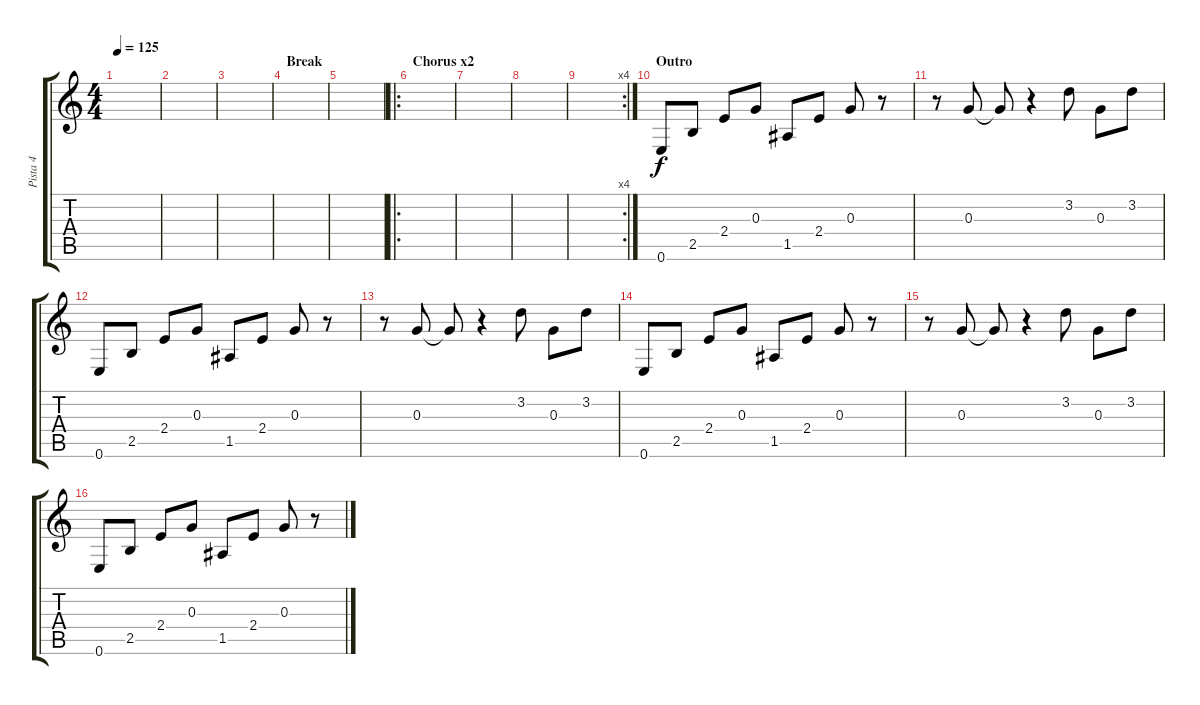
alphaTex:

\track ("Pista 4" "Pista 4") {instrument electricguitarclean}
\staff {score tabs}
\tuning (E4 B3 G3 D3 A2 E2) {hide}
\ts (4 4)
\tempo 125
\clef g2
\ks c
|
|
|
\section ("" "Break")
|
|
\ro
\section ("" "Chorus x2")
|
|
|
\rc 4
|
\section ("" "Outro")
0.6.8 2.5.8 2.4.8 0.3.8 1.5.8 2.4.8 0.3.8 r.8 |
r.8 0.3.8 0.3{t}.8 r.4 3.2.8 0.3.8 3.2.8 |
0.6.8 2.5.8 2.4.8 0.3.8 1.5.8 2.4.8 0.3.8 r.8 |
r.8 0.3.8 0.3{t}.8 r.4 3.2.8 0.3.8 3.2.8 |
0.6.8 2.5.8 2.4.8 0.3.8 1.5.8 2.4.8 0.3.8 r.8 |
r.8 0.3.8 0.3{t}.8 r.4 3.2.8 0.3.8 3.2.8 |
0.6.8 2.5.8 2.4.8 0.3.8 1.5.8 2.4.8 0.3.8 r.8
